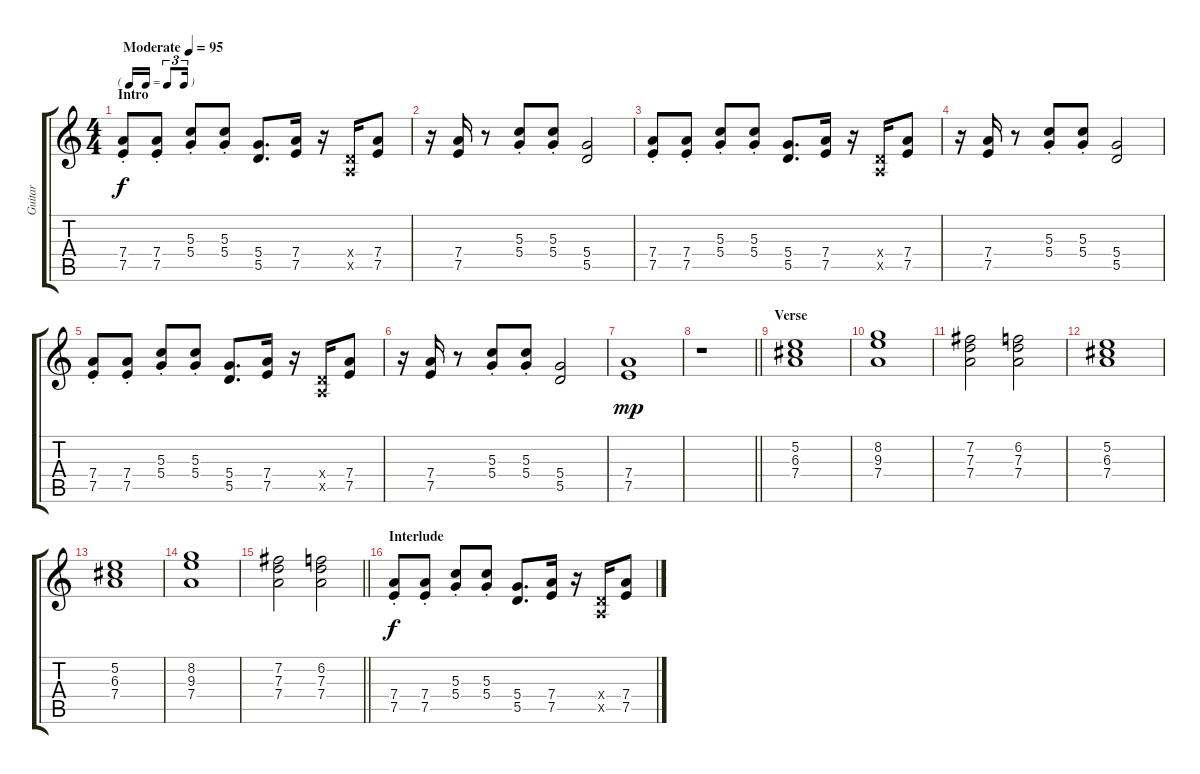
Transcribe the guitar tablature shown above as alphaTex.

\track ("Guitar" "Guitar") {instrument overdrivenguitar}
\staff {score tabs}
\tuning (E4 B3 G3 D3 A2 E2) {hide}
\ts (4 4)
\tf triplet16th
\section ("" "Intro")
\tempo (95 "Moderate")
\clef g2
\ks c
(7.4{st} 7.5{st}).8{dy f instrument overdrivenguitar} (7.4{st} 7.5{st}).8 (5.3{st} 5.4{st}).8 (5.3{st} 5.4{st}).8 (5.4 5.5).8{d} (7.4 7.5).16 r.16 (0.4{x} 0.5{x}).16 (7.4 7.5).8 |
r.16 (7.4 7.5).16 r.8 (5.3{st} 5.4{st}).8 (5.3{st} 5.4{st}).8 (5.4 5.5).2 |
(7.4{st} 7.5{st}).8 (7.4{st} 7.5{st}).8 (5.3{st} 5.4{st}).8 (5.3{st} 5.4{st}).8 (5.4 5.5).8{d} (7.4 7.5).16 r.16 (0.4{x} 0.5{x}).16 (7.4 7.5).8 |
r.16 (7.4 7.5).16 r.8 (5.3{st} 5.4{st}).8 (5.3{st} 5.4{st}).8 (5.4 5.5).2 |
(7.4{st} 7.5{st}).8 (7.4{st} 7.5{st}).8 (5.3{st} 5.4{st}).8 (5.3{st} 5.4{st}).8 (5.4 5.5).8{d} (7.4 7.5).16 r.16 (0.4{x} 0.5{x}).16 (7.4 7.5).8 |
r.16 (7.4 7.5).16 r.8 (5.3{st} 5.4{st}).8 (5.3{st} 5.4{st}).8 (5.4 5.5).2 |
(7.4 7.5).1{dy mp} |
\barLineRight lightlight
r.1 |
\section ("" "Verse")
(5.2 6.3 7.4).1 |
(8.2 9.3 7.4).1 |
(7.2 7.3 7.4).2 (6.2 7.3 7.4).2 |
(5.2 6.3 7.4).1 |
(5.2 6.3 7.4).1 |
(8.2 9.3 7.4).1 |
\barLineRight lightlight
(7.2 7.3 7.4).2 (6.2 7.3 7.4).2 |
\section ("" "Interlude")
(7.4{st} 7.5{st}).8{dy f} (7.4{st} 7.5{st}).8 (5.3{st} 5.4{st}).8 (5.3{st} 5.4{st}).8 (5.4 5.5).8{d} (7.4 7.5).16 r.16 (0.4{x} 0.5{x}).16 (7.4 7.5).8
